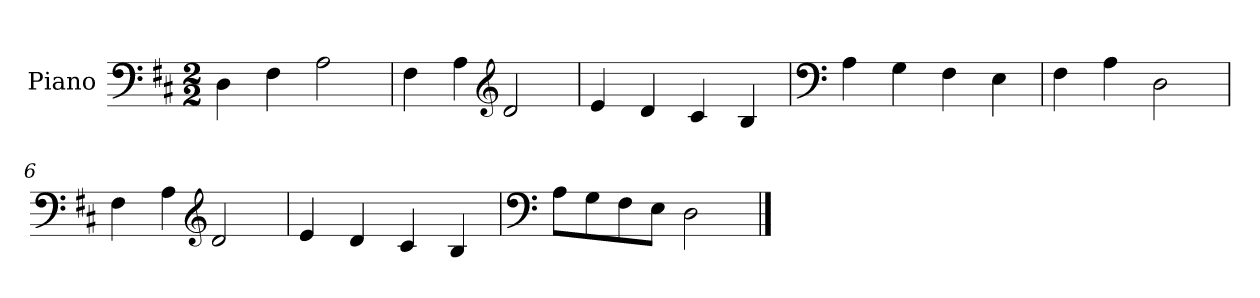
**kern
*part1
*staff1
*I"Piano
*I'Pno.
*clefF4
*k[f#c#]
*M2/2
*MM120
=1
4D\
4F#\
2A\
=2
4F#\
4A\
*clefG2
2d/
=3
4e/
4d/
4c#/
4B/
=4
*clefF4
4A\
4G\
4F#\
4E\
=5
4F#\
4A\
2D\
=6
4F#\
4A\
*clefG2
2d/
=7
4e/
4d/
4c#/
4B/
=8
*clefF4
8A\L
8G\
8F#\
8E\J
2D\
==
*-
